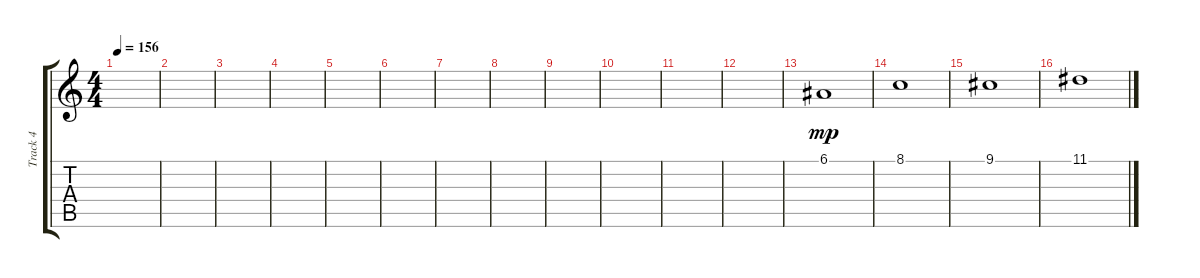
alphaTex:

\track ("Track 4" "Track 4") {instrument pad7halo}
\staff {score tabs}
\tuning (E4 B3 G3 D3 A2 E2) {hide}
\ts (4 4)
\tempo 156
\clef g2
\ks c
|
|
|
|
|
|
|
|
|
|
|
|
6.1.1{dy mp} |
8.1.1 |
9.1.1 |
11.1.1
